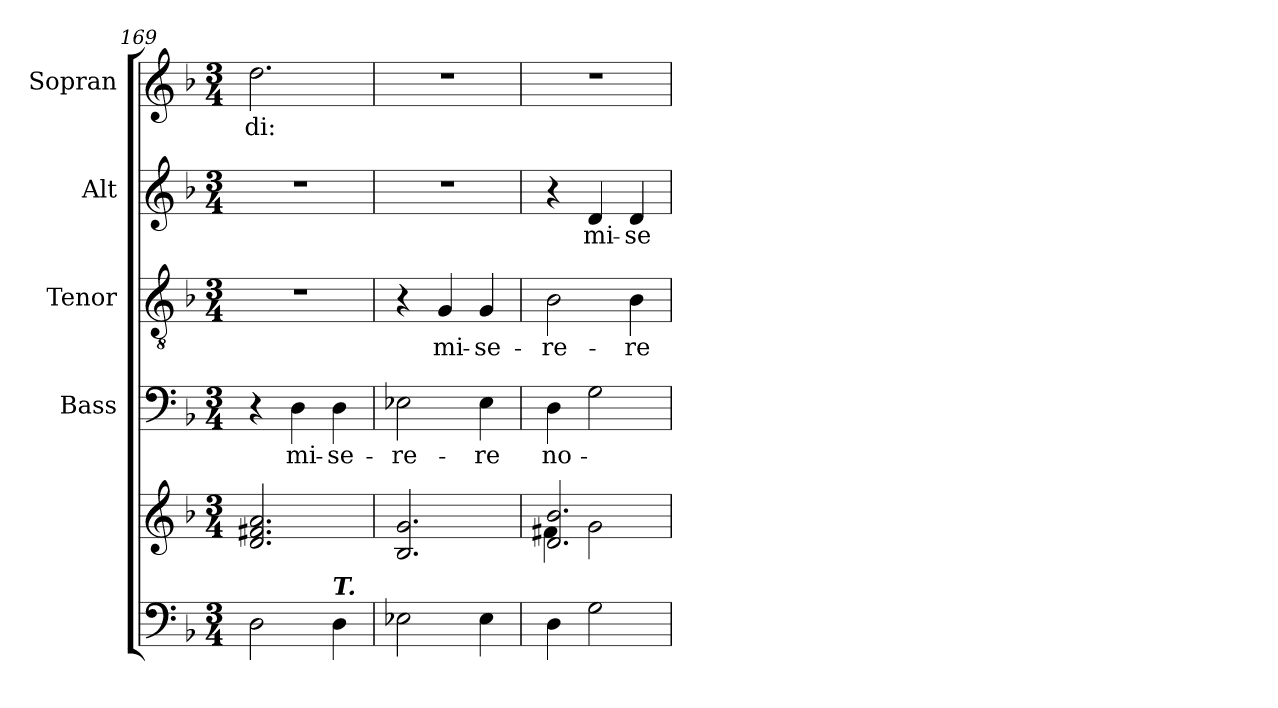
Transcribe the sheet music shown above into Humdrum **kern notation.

**kern	**kern	**kern	**text	**kern	**text	**kern	**text	**kern	**text
*part5	*part5	*part4	*part4	*part3	*part3	*part2	*part2	*part1	*part1
*staff6	*staff5	*staff4	*staff4	*staff3	*staff3	*staff2	*staff2	*staff1	*staff1
*	*	*I"Bass	*	*I"Tenor	*	*I"Alt	*	*I"Sopran	*
*	*	*I'B.	*	*I'T.	*	*I'A.	*	*I'S.	*
*clefF4	*clefG2	*clefF4	*	*clefGv2	*	*clefG2	*	*clefG2	*
*k[b-]	*k[b-]	*k[b-]	*	*k[b-]	*	*k[b-]	*	*k[b-]	*
*F:	*F:	*F:	*	*F:	*	*F:	*	*F:	*
*M3/4	*M3/4	*M3/4	*	*M3/4	*	*M3/4	*	*M3/4	*
=169	=169	=169	=169	=169	=169	=169	=169	=169	=169
!	!	!	!	!	!	!	!	!	!LO:LY:b
2D\	2.d/ 2.f#X/ 2.a/	4r	.	2.r	.	2.r	.	2.dd\	-di:
!	!	!	!LO:LY:b	!	!	!	!	!	!
.	.	4D\	mi-	.	.	.	.	.	.
!LO:TX:a:Bi:t=T.	!	!	!	!	!	!	!	!	!
!	!	!	!LO:LY:b	!	!	!	!	!	!
4D\	.	4D\	-se-	.	.	.	.	.	.
=170	=170	=170	=170	=170	=170	=170	=170	=170	=170
!	!	!	!LO:LY:b	!	!	!	!	!	!
2E-X\	2.B-/ 2.g/	2E-X\	-re-	4r	.	2.r	.	2.r	.
!	!	!	!	!	!LO:LY:b	!	!	!	!
.	.	.	.	4G/	mi-	.	.	.	.
!	!	!	!LO:LY:b	!	!LO:LY:b	!	!	!	!
4E-\	.	4E-\	-re	4G/	-se-	.	.	.	.
=171	=171	=171	=171	=171	=171	=171	=171	=171	=171
*	*^	*	*	*	*	*	*	*	*
!	!	!	!	!LO:LY:b	!	!LO:LY:b	!	!	!	!
4D\	2.d/ 2.b-/	4f#X\	4D\	no-	2B-\	-re-	4r	.	2.r	.
!	!	!	!	!	!	!	!	!LO:LY:b	!	!
2G\	.	2g\	2G\	.	.	.	4d/	mi-	.	.
!	!	!	!	!	!	!LO:LY:b	!	!LO:LY:b	!	!
.	.	.	.	.	4B-\	-re	4d/	-se-	.	.
*	*v	*v	*	*	*	*	*	*	*	*
=	=	=	=	=	=	=	=	=	=
*-	*-	*-	*-	*-	*-	*-	*-	*-	*-
